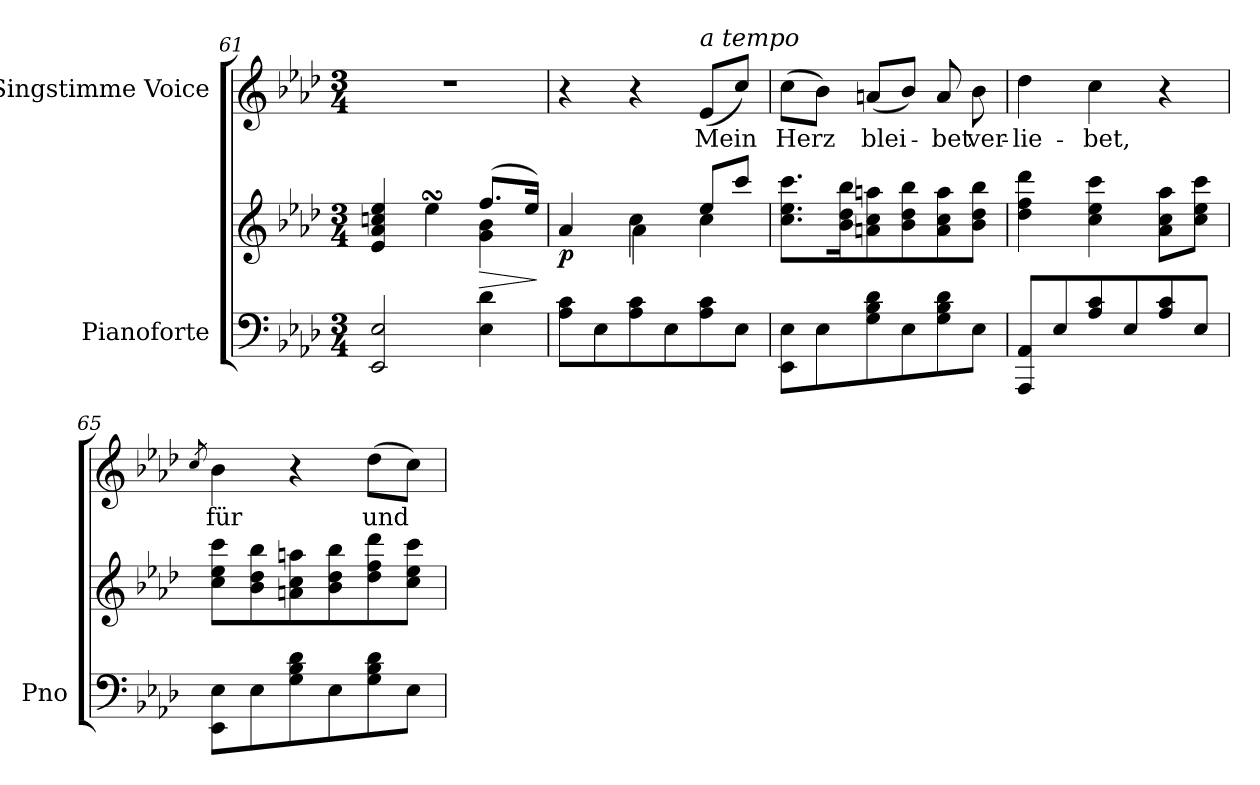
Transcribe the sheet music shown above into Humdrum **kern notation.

**kern	**kern	**dynam	**kern	**text
*part2	*part2	*part2	*part1	*part1
*staff3	*staff2	*staff2/3	*staff1	*staff1
*I"Pianoforte	*	*	*I"Singstimme Voice	*
*I'Pno	*	*	*	*
*clefF4	*clefG2	*	*clefG2	*
*k[b-e-a-d-]	*k[b-e-a-d-]	*	*k[b-e-a-d-]	*
*M3/4	*M3/4	*	*M3/4	*
=61	=61	=61	=61	=61
*	*^	*	*	*
2EE-/ 2E-/	4e-/ 4a-/ 4ccn/ 4ee-/	2reyy	.	2.r	.
.	4ee-sSSS\	.	.	.	.
!	!	!	!LO:HP:b	!	!
4E-\ 4d-\	(>8.ff/L	4g\ 4b-\	>	.	.
.	16ee-/Jk)	.	.	.	.
*	*v	*v	*	*	*
.	.	]	.	.
=62	=62	=62	=62	=62
*	*^	*	*	*
!	!	!	!LO:DY:b	!	!
8A-\ 8c\L	4a-/	4rgyy	p	4r	.
8E-\	.	.	.	.	.
8A-\ 8c\	4cc\	4a-\	.	4r	.
8E-\	.	.	.	.	.
*	*	*	*	*MM114	*
!	!	!	!	!LO:TX:a:i:t=a tempo	!
!	!	!	!	!	!LO:LY:b
8A-\ 8c\	8ee-/L	4cc\	.	(<8e-/L	Mein
8E-\J	8ccc/J	.	.	8cc/J)	.
*	*v	*v	*	*	*
=63	=63	=63	=63	=63
!	!	!	!	!LO:LY:b
8EE-\ 8E-\L	8.cc\ 8.ee-\ 8.ccc\L	.	(>8cc\L	Herz
8E-\	.	.	8b-\J)	.
.	16b-\ 16dd-\ 16bb-\K	.	.	.
!	!	!	!	!LO:LY:b
8G\ 8B-\ 8d-\	8an\ 8cc\ 8aan\	.	(<8an/L	blei-
8E-\	8b-\ 8dd-\ 8bb-\	.	8b-/J)	.
!	!	!	!	!LO:LY:b
8G\ 8B-\ 8d-\	8a\ 8cc\ 8aa\	.	8a/	-bet
!	!	!	!	!LO:LY:b
8E-\J	8b-\ 8dd-\ 8bb-\J	.	8b-\	ver-
=64	=64	=64	=64	=64
!	!	!	!	!LO:LY:b
8AAA-/ 8AA-/L	4dd-\ 4ff\ 4ddd-\	.	4dd-\	-lie-
8E-/	.	.	.	.
!	!	!	!	!LO:LY:b
8A-/ 8c/	4cc\ 4ee-\ 4ccc\	.	4cc\	-bet,
8E-/	.	.	.	.
8A-/ 8c/	8a-\ 8cc\ 8aa-\L	.	4r	.
8E-/J	8cc\ 8ee-\ 8ccc\J	.	.	.
=65	=65	=65	=65	=65
.	.	.	8qcc/	.
!	!	!	!	!LO:LY:b
8EE-\ 8E-\L	8cc\ 8ee-\ 8ccc\L	.	4b-\	für
8E-\	8b-\ 8dd-\ 8bb-\	.	.	.
8G\ 8B-\ 8d-\	8an\ 8cc\ 8aan\	.	4r	.
8E-\	8b-\ 8dd-\ 8bb-\	.	.	.
!	!	!	!	!LO:LY:b
8G\ 8B-\ 8d-\	8dd-\ 8ff\ 8ddd-\	.	(>8dd-\L	und
8E-\J	8cc\ 8ee-\ 8ccc\J	.	8cc\J)	.
=	=	=	=	=
*-	*-	*-	*-	*-
